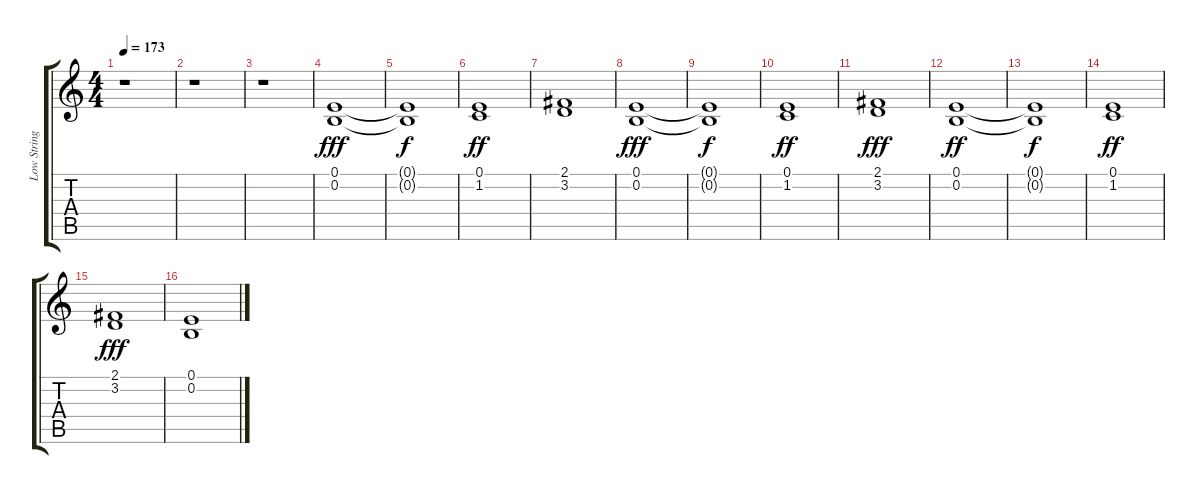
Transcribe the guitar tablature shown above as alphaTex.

\track ("Low Strings" "Low String") {instrument stringensemble2}
\staff {score tabs}
\tuning (E4 B3 G3 D3 A2 E2) {hide}
\ts (4 4)
\tempo 173
\clef g2
\ks c
r.1{dy ff} |
r.1 |
r.1 |
(0.1 0.2).1{dy fff} |
(0.1{t} 0.2{t}).1{dy f} |
(0.1 1.2).1{dy ff} |
(2.1 3.2).1 |
(0.1 0.2).1{dy fff} |
(0.1{t} 0.2{t}).1{dy f} |
(0.1 1.2).1{dy ff} |
(2.1 3.2).1{dy fff} |
(0.1 0.2).1{dy ff} |
(0.1{t} 0.2{t}).1{dy f} |
(0.1 1.2).1{dy ff} |
(2.1 3.2).1{dy fff} |
(0.1 0.2).1
